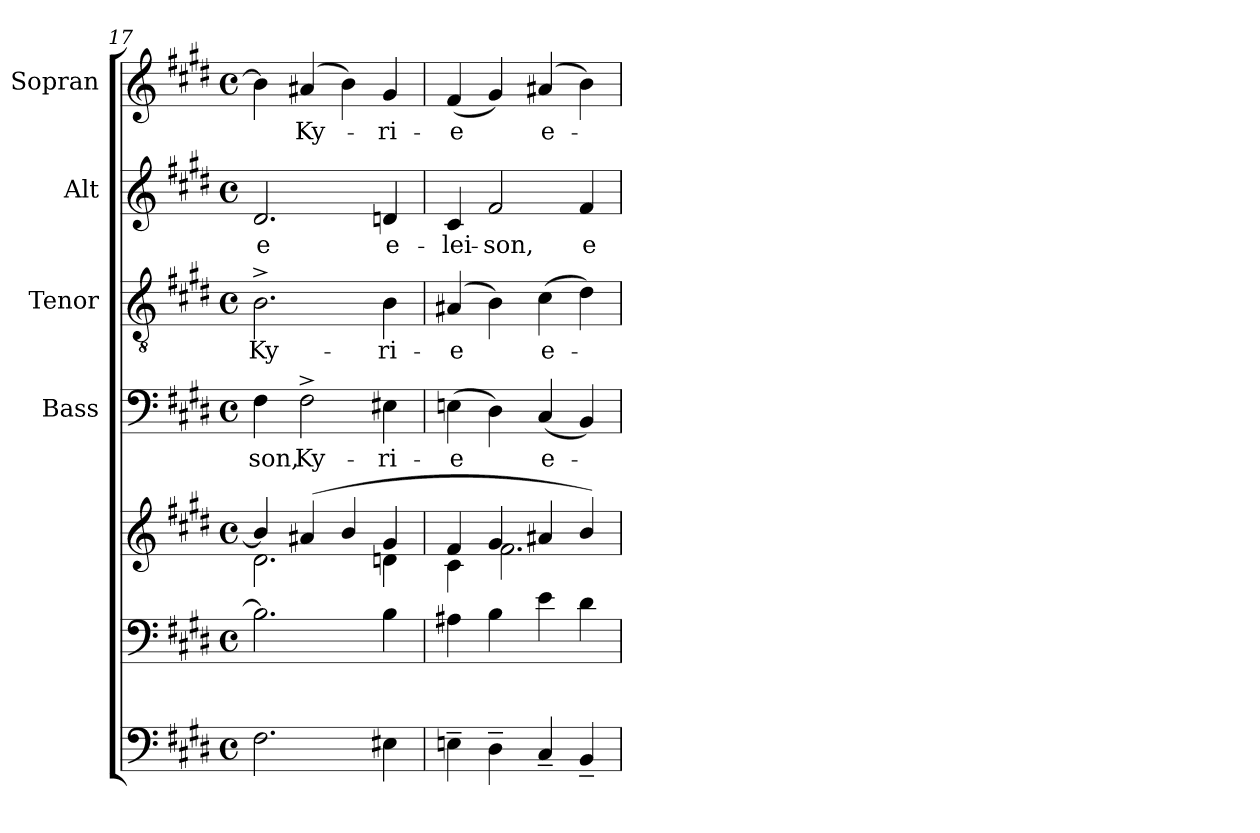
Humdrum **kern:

**kern	**kern	**kern	**kern	**text	**kern	**text	**kern	**text	**kern	**text
*part6	*part5	*part5	*part4	*part4	*part3	*part3	*part2	*part2	*part1	*part1
*staff7	*staff6	*staff5	*staff4	*staff4	*staff3	*staff3	*staff2	*staff2	*staff1	*staff1
*	*	*	*I"Bass	*	*I"Tenor	*	*I"Alt	*	*I"Sopran	*
*	*	*	*I'B.	*	*I'T.	*	*I'A.	*	*I'S.	*
*clefF4	*clefF4	*clefG2	*clefF4	*	*clefGv2	*	*clefG2	*	*clefG2	*
*ITrd7c12	*	*	*	*	*	*	*	*	*	*
*k[f#c#g#d#]	*k[f#c#g#d#]	*k[f#c#g#d#]	*k[f#c#g#d#]	*	*k[f#c#g#d#]	*	*k[f#c#g#d#]	*	*k[f#c#g#d#]	*
*E:	*E:	*E:	*E:	*	*E:	*	*E:	*	*E:	*
*M4/4	*M4/4	*M4/4	*M4/4	*	*M4/4	*	*M4/4	*	*M4/4	*
*met(c)	*met(c)	*met(c)	*met(c)	*	*met(c)	*	*met(c)	*	*met(c)	*
=17	=17	=17	=17	=17	=17	=17	=17	=17	=17	=17
*	*	*^	*	*	*	*	*	*	*	*
!	!	!	!	!	!LO:LY:b	!	!LO:LY:b	!	!LO:LY:b	!	!
2.FF#\	2.B\]	4b/]	2.d#\	4F#\	-son,	2.B^>\	Ky-	2.d#/	-e	4b\]	.
!	!	!	!	!	!LO:LY:b	!	!	!	!	!	!LO:LY:b
.	.	(4a#X/	.	2F#^>\	Ky-	.	.	.	.	(4a#X/	Ky-
.	.	4b/	.	.	.	.	.	.	.	4b\)	.
!	!	!	!	!	!LO:LY:b	!	!LO:LY:b	!	!LO:LY:b	!	!LO:LY:b
4EE#X\	4B\	4g#/	4dn\	4E#X\	-ri-	4B\	-ri-	4dn/	e-	4g#/	-ri-
!!LO:LB:g=z
=18	=18	=18	=18	=18	=18	=18	=18	=18	=18	=18	=18
!	!	!	!	!	!LO:LY:b	!	!LO:LY:b	!	!LO:LY:b	!	!LO:LY:b
4EEn~>\	4A#X\	4f#/	4c#\	(>4En\	-e	(4A#X/	-e	4c#/	-lei-	(<4f#/	-e
!	!	!	!	!	!	!	!	!	!LO:LY:b	!	!
4DD#~>\	4B\	4g#/	2.f#\	4D#\)	.	4B\)	.	2f#/	-son,	4g#/)	.
!	!	!	!	!	!LO:LY:b	!	!LO:LY:b	!	!	!	!LO:LY:b
4CC#~</	4e\	4a#X/	.	(<4C#/	e-	(>4c#\	e-	.	.	(4a#X/	e-
!	!	!	!	!	!	!	!	!	!LO:LY:b	!	!
4BBB~</	4d#\	4b/)	.	4BB/)	.	4d#\)	.	4f#/	e-	4b\)	.
*	*	*v	*v	*	*	*	*	*	*	*	*
=	=	=	=	=	=	=	=	=	=	=
*-	*-	*-	*-	*-	*-	*-	*-	*-	*-	*-
